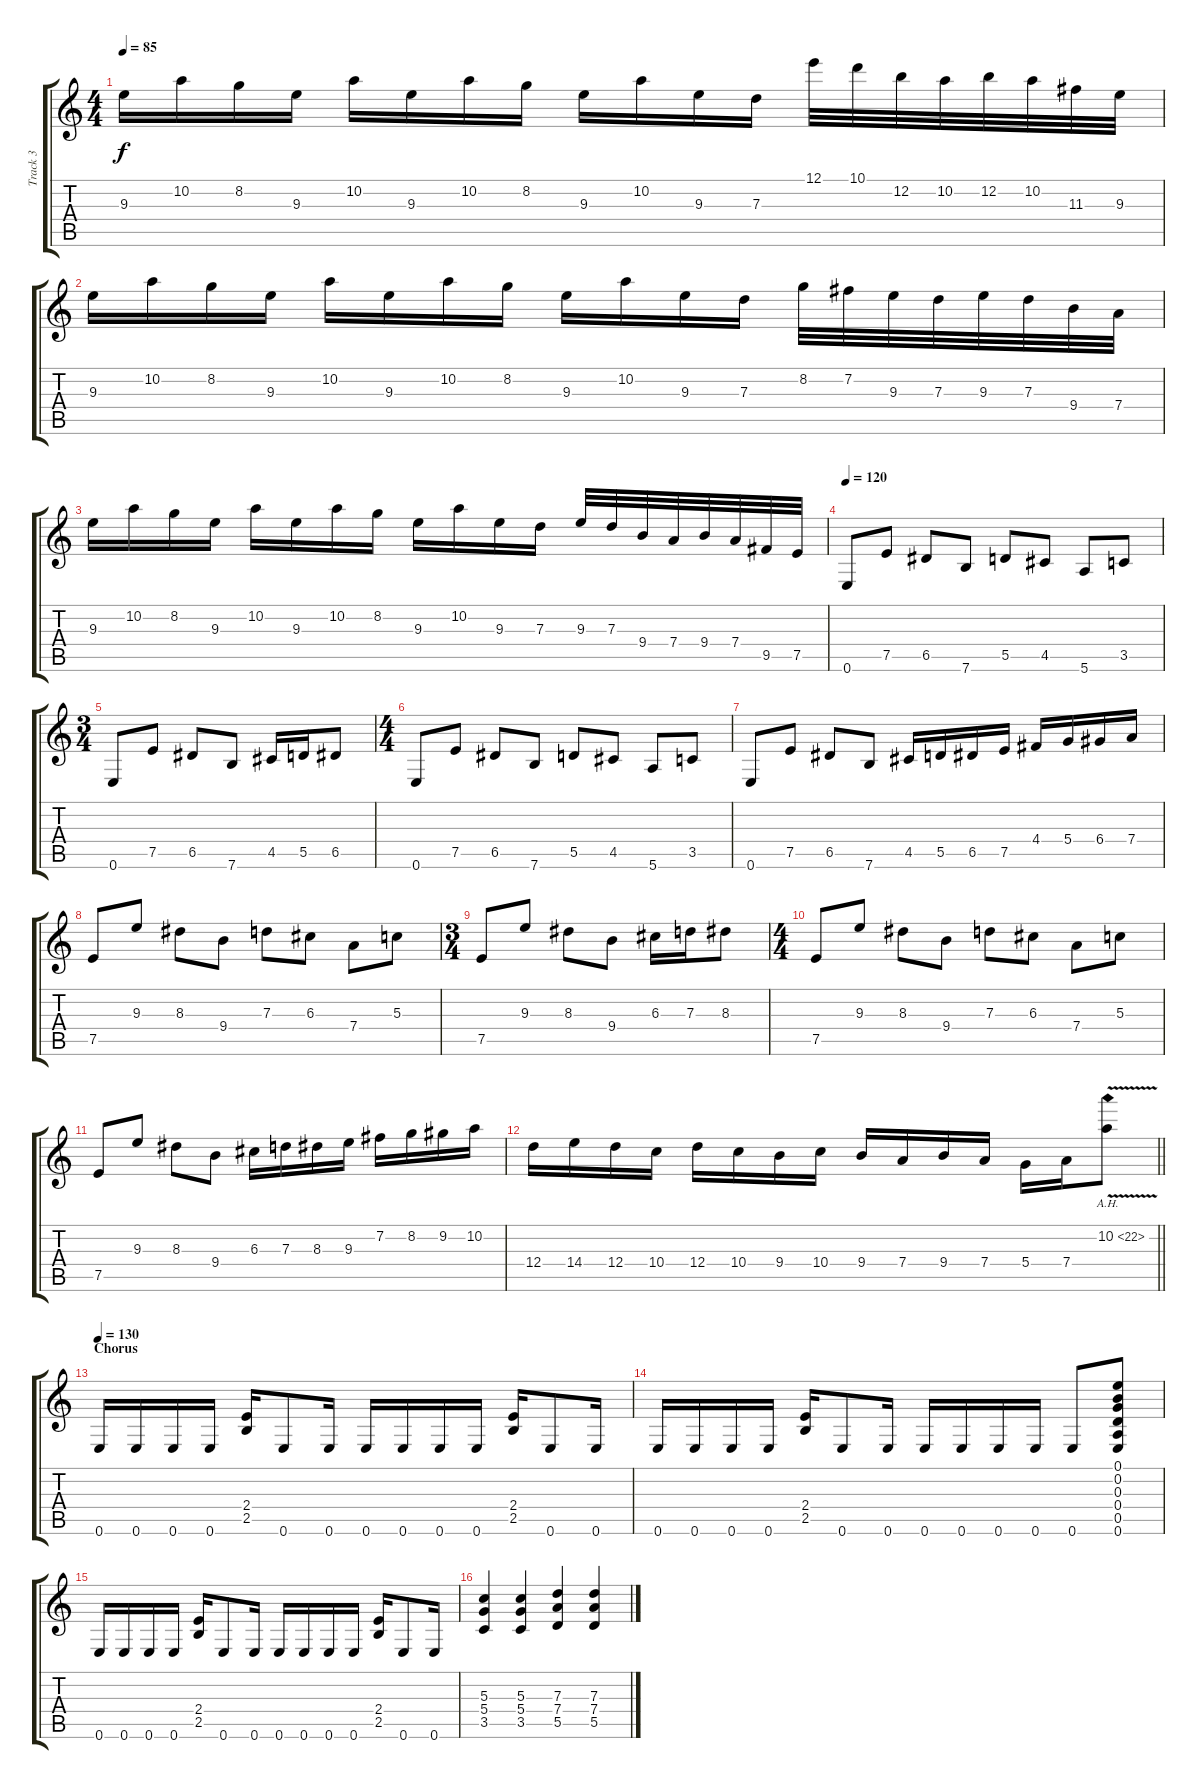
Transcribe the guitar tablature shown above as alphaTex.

\track ("Track 3" "Track 3") {instrument distortionguitar}
\staff {score tabs}
\tuning (E4 B3 G3 D3 A2 E2) {hide}
\ts (4 4)
\tempo 85
\clef g2
\ks c
9.3.16{dy f} 10.2.16 8.2.16 9.3.16 10.2.16 9.3.16 10.2.16 8.2.16 9.3.16 10.2.16 9.3.16 7.3.16 12.1.32 10.1.32 12.2.32 10.2.32 12.2.32 10.2.32 11.3.32 9.3.32 |
9.3.16 10.2.16 8.2.16 9.3.16 10.2.16 9.3.16 10.2.16 8.2.16 9.3.16 10.2.16 9.3.16 7.3.16 8.2.32 7.2.32 9.3.32 7.3.32 9.3.32 7.3.32 9.4.32 7.4.32 |
9.3.16 10.2.16 8.2.16 9.3.16 10.2.16 9.3.16 10.2.16 8.2.16 9.3.16 10.2.16 9.3.16 7.3.16 9.3.32 7.3.32 9.4.32 7.4.32 9.4.32 7.4.32 9.5.32 7.5.32 |
\tempo 120
0.6.8 7.5.8 6.5.8 7.6.8 5.5.8 4.5.8 5.6.8 3.5.8 |
\ts (3 4)
0.6.8 7.5.8 6.5.8 7.6.8 4.5.16 5.5.16 6.5.8 |
\ts (4 4)
0.6.8 7.5.8 6.5.8 7.6.8 5.5.8 4.5.8 5.6.8 3.5.8 |
0.6.8 7.5.8 6.5.8 7.6.8 4.5.16 5.5.16 6.5.16 7.5.16 4.4.16 5.4.16 6.4.16 7.4.16 |
7.5.8 9.3.8 8.3.8 9.4.8 7.3.8 6.3.8 7.4.8 5.3.8 |
\ts (3 4)
7.5.8 9.3.8 8.3.8 9.4.8 6.3.16 7.3.16 8.3.8 |
\ts (4 4)
7.5.8 9.3.8 8.3.8 9.4.8 7.3.8 6.3.8 7.4.8 5.3.8 |
7.5.8 9.3.8 8.3.8 9.4.8 6.3.16 7.3.16 8.3.16 9.3.16 7.2.16 8.2.16 9.2.16 10.2.16 |
\barLineRight lightlight
12.4.16 14.4.16 12.4.16 10.4.16 12.4.16 10.4.16 9.4.16 10.4.16 9.4.16 7.4.16 9.4.16 7.4.16 5.4.16 7.4.16 10.2{ah 12 v}.8 |
\section ("" "Chorus")
\tempo 130
0.6.16 0.6.16 0.6.16 0.6.16 (2.4 2.5).16 0.6.8 0.6.16 0.6.16 0.6.16 0.6.16 0.6.16 (2.4 2.5).16 0.6.8 0.6.16 |
0.6.16 0.6.16 0.6.16 0.6.16 (2.4 2.5).16 0.6.8 0.6.16 0.6.16 0.6.16 0.6.16 0.6.16 0.6.8 (0.1 0.2 0.3 0.4 0.5 0.6).8 |
0.6.16 0.6.16 0.6.16 0.6.16 (2.4 2.5).16 0.6.8 0.6.16 0.6.16 0.6.16 0.6.16 0.6.16 (2.4 2.5).16 0.6.8 0.6.16 |
(5.3 5.4 3.5).4 (5.3 5.4 3.5).4 (7.3 7.4 5.5).4 (7.3 7.4 5.5).4
